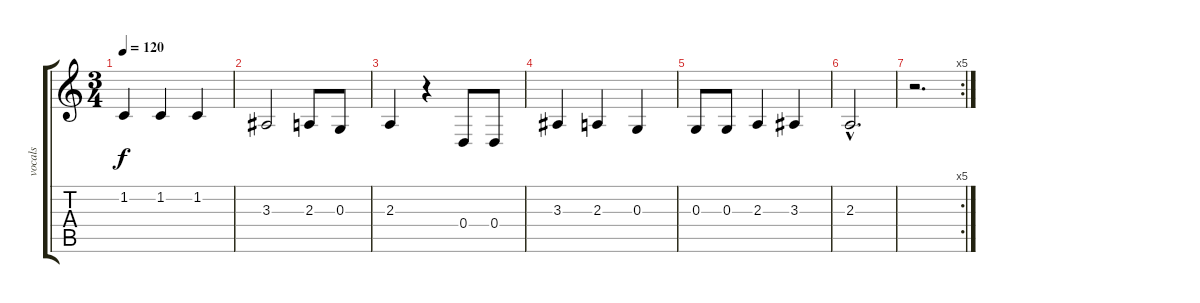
\track ("vocals" "vocals") {instrument cello}
\staff {score tabs}
\tuning (E4 B3 G3 D3 A2 E2) {hide}
\ts (3 4)
\tempo 120
\clef g2
\ks c
1.2.4{dy f} 1.2.4 1.2.4 |
3.3.2 2.3.8 0.3.8 |
2.3.4 r.4 0.4.8 0.4.8 |
3.3.4 2.3.4 0.3.4 |
0.3.8 0.3.8 2.3.4 3.3.4 |
2.3{hac}.2{d} |
\rc 5
r.2{d}
